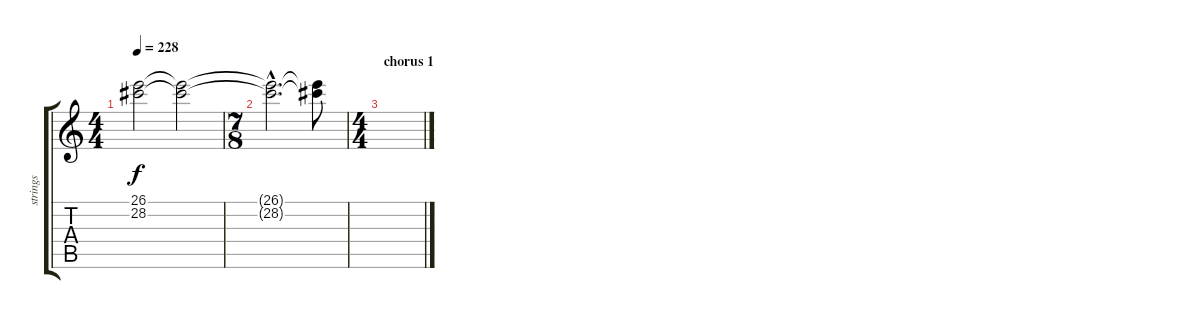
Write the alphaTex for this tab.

\track ("strings" "strings") {instrument tremolostrings}
\staff {score tabs}
\tuning (D4 A3 F3 C3 G2 D2) {hide}
\ts (4 4)
\tempo 228
\clef g2
\ks c
(26.1 28.2).2{dy f} (26.1{t} 28.2{t}).2 |
\ts (7 8)
(26.1{hac t} 28.2{hac t}).2{d} (26.1{t} 28.2{t}).8 |
\ts (4 4)
\section ("" "chorus 1")
